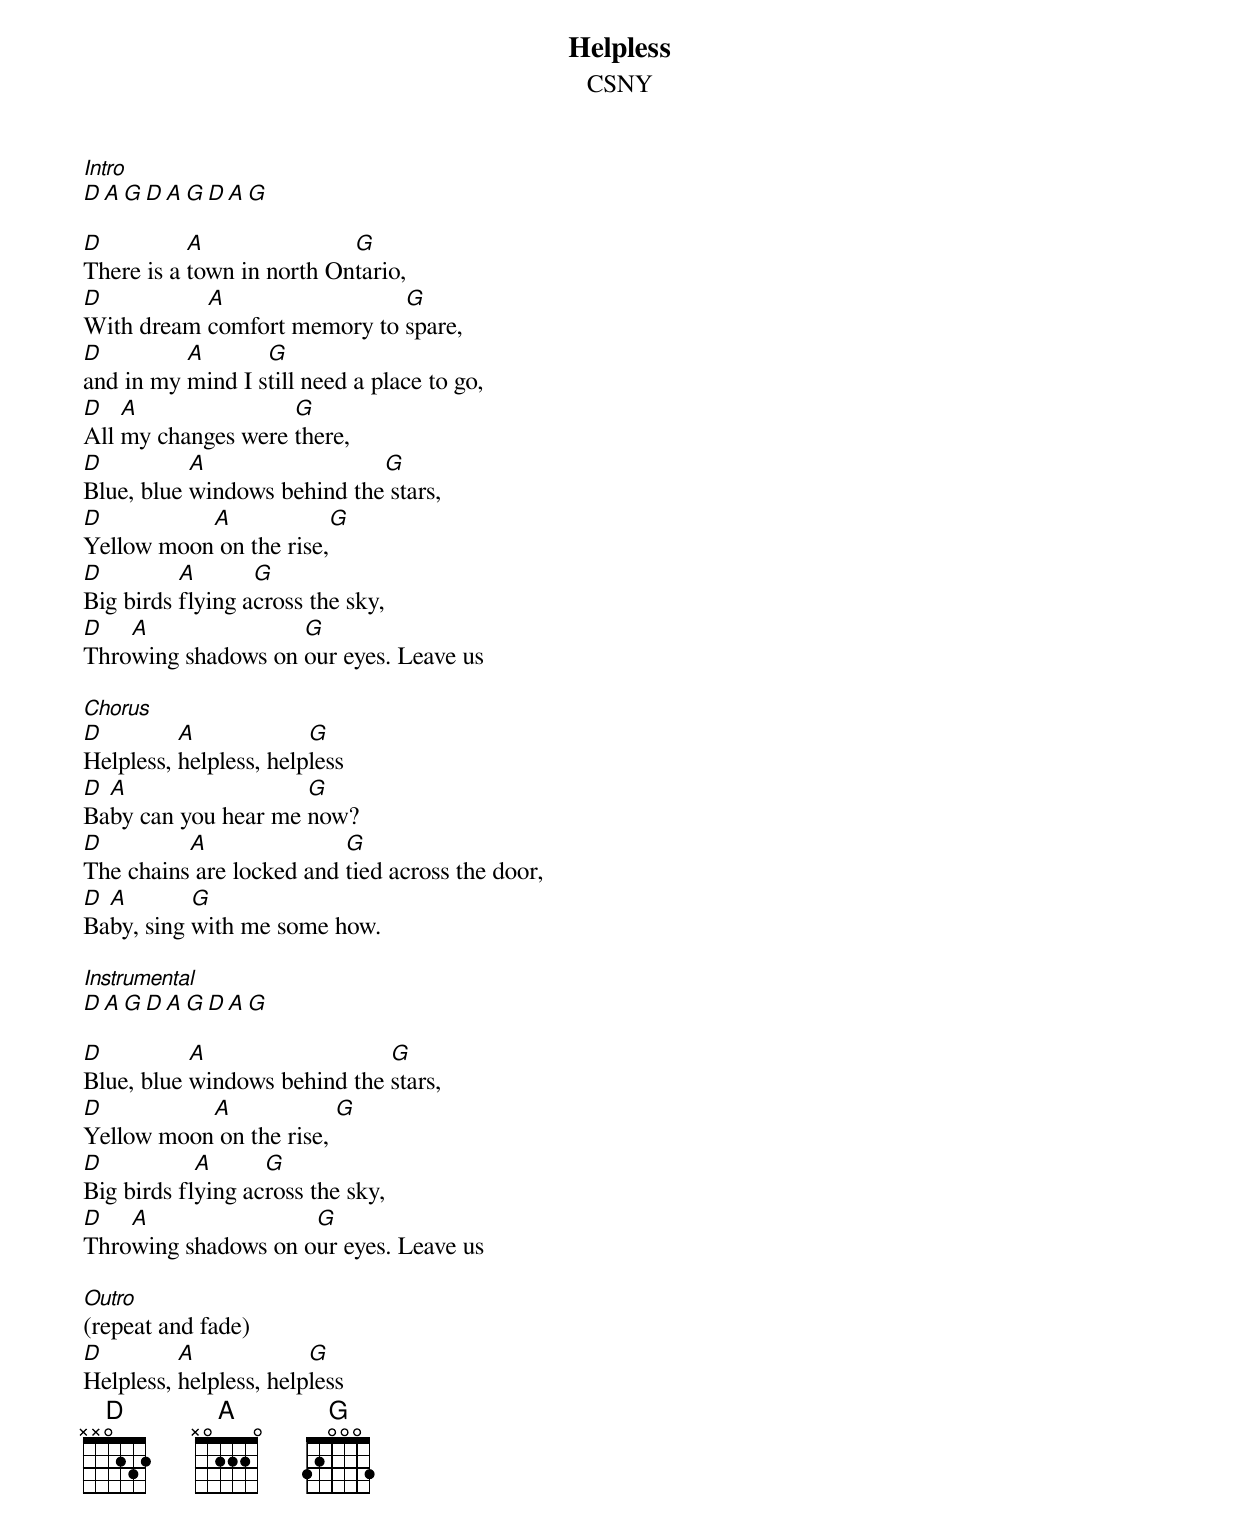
{title:Helpless}
{subtitle:CSNY}
[Intro]
[D][A][G][D][A][G][D][A][G]

[D]There is a [A]town in north On[G]tario,
[D]With dream [A]comfort memory to [G]spare,
[D]and in my [A]mind I s[G]till need a place to go,
[D]All [A]my changes were [G]there,
[D]Blue, blue [A]windows behind the[G] stars,
[D]Yellow moon[A] on the rise,[G]
[D]Big birds [A]flying a[G]cross the sky,
[D]Thro[A]wing shadows on [G]our eyes. Leave us

[Chorus]
[D]Helpless, [A]helpless, help[G]less
[D]Ba[A]by can you hear me [G]now?
[D]The chains[A] are locked and [G]tied across the door,
[D]Ba[A]by, sing [G]with me some how.

[Instrumental]
[D][A][G][D][A][G][D][A][G]

[D]Blue, blue [A]windows behind the [G]stars,
[D]Yellow moon[A] on the rise, [G]
[D]Big birds fl[A]ying ac[G]ross the sky,
[D]Thro[A]wing shadows on o[G]ur eyes. Leave us

[Outro](repeat and fade)
[D]Helpless, [A]helpless, help[G]less
